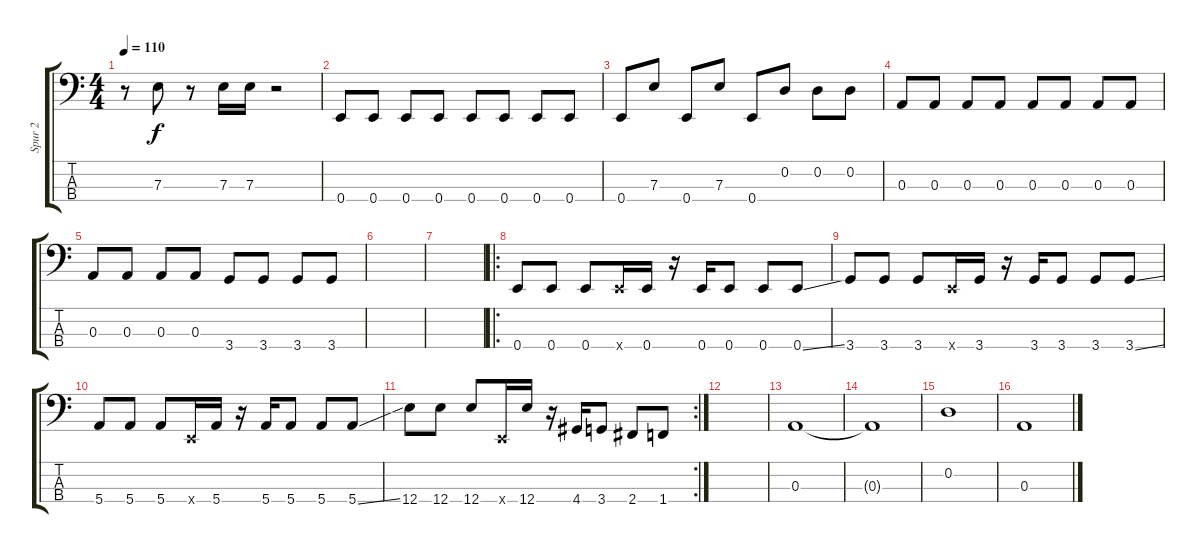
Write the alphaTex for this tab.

\track ("Spur 2" "Spur 2") {instrument electricbasspick}
\staff {score tabs}
\tuning (G2 D2 A1 E1) {hide}
\ts (4 4)
\tempo 110
\clef f4
\ks c
r.8{dy f} 7.3.8 r.8 7.3.16 7.3.16 r.2 |
0.4.8 0.4.8 0.4.8 0.4.8 0.4.8 0.4.8 0.4.8 0.4.8 |
0.4.8 7.3.8 0.4.8 7.3.8 0.4.8 0.2.8 0.2.8 0.2.8 |
0.3.8 0.3.8 0.3.8 0.3.8 0.3.8 0.3.8 0.3.8 0.3.8 |
0.3.8 0.3.8 0.3.8 0.3.8 3.4.8 3.4.8 3.4.8 3.4.8 |
|
|
\ro
0.4.8 0.4.8 0.4.8 0.4{x}.16 0.4.16 r.16 0.4.16 0.4.8 0.4.8 0.4{ss}.8 |
3.4.8 3.4.8 3.4.8 0.4{x}.16 3.4.16 r.16 3.4.16 3.4.8 3.4.8 3.4{ss}.8 |
5.4.8 5.4.8 5.4.8 0.4{x}.16 5.4.16 r.16 5.4.16 5.4.8 5.4.8 5.4{ss}.8 |
\rc 2
12.4.8 12.4.8 12.4.8 0.4{x}.16 12.4.16 r.16 4.4.16 3.4.8 2.4.8 1.4.8 |
|
0.3.1 |
0.3{t}.1 |
0.2.1 |
0.3.1
